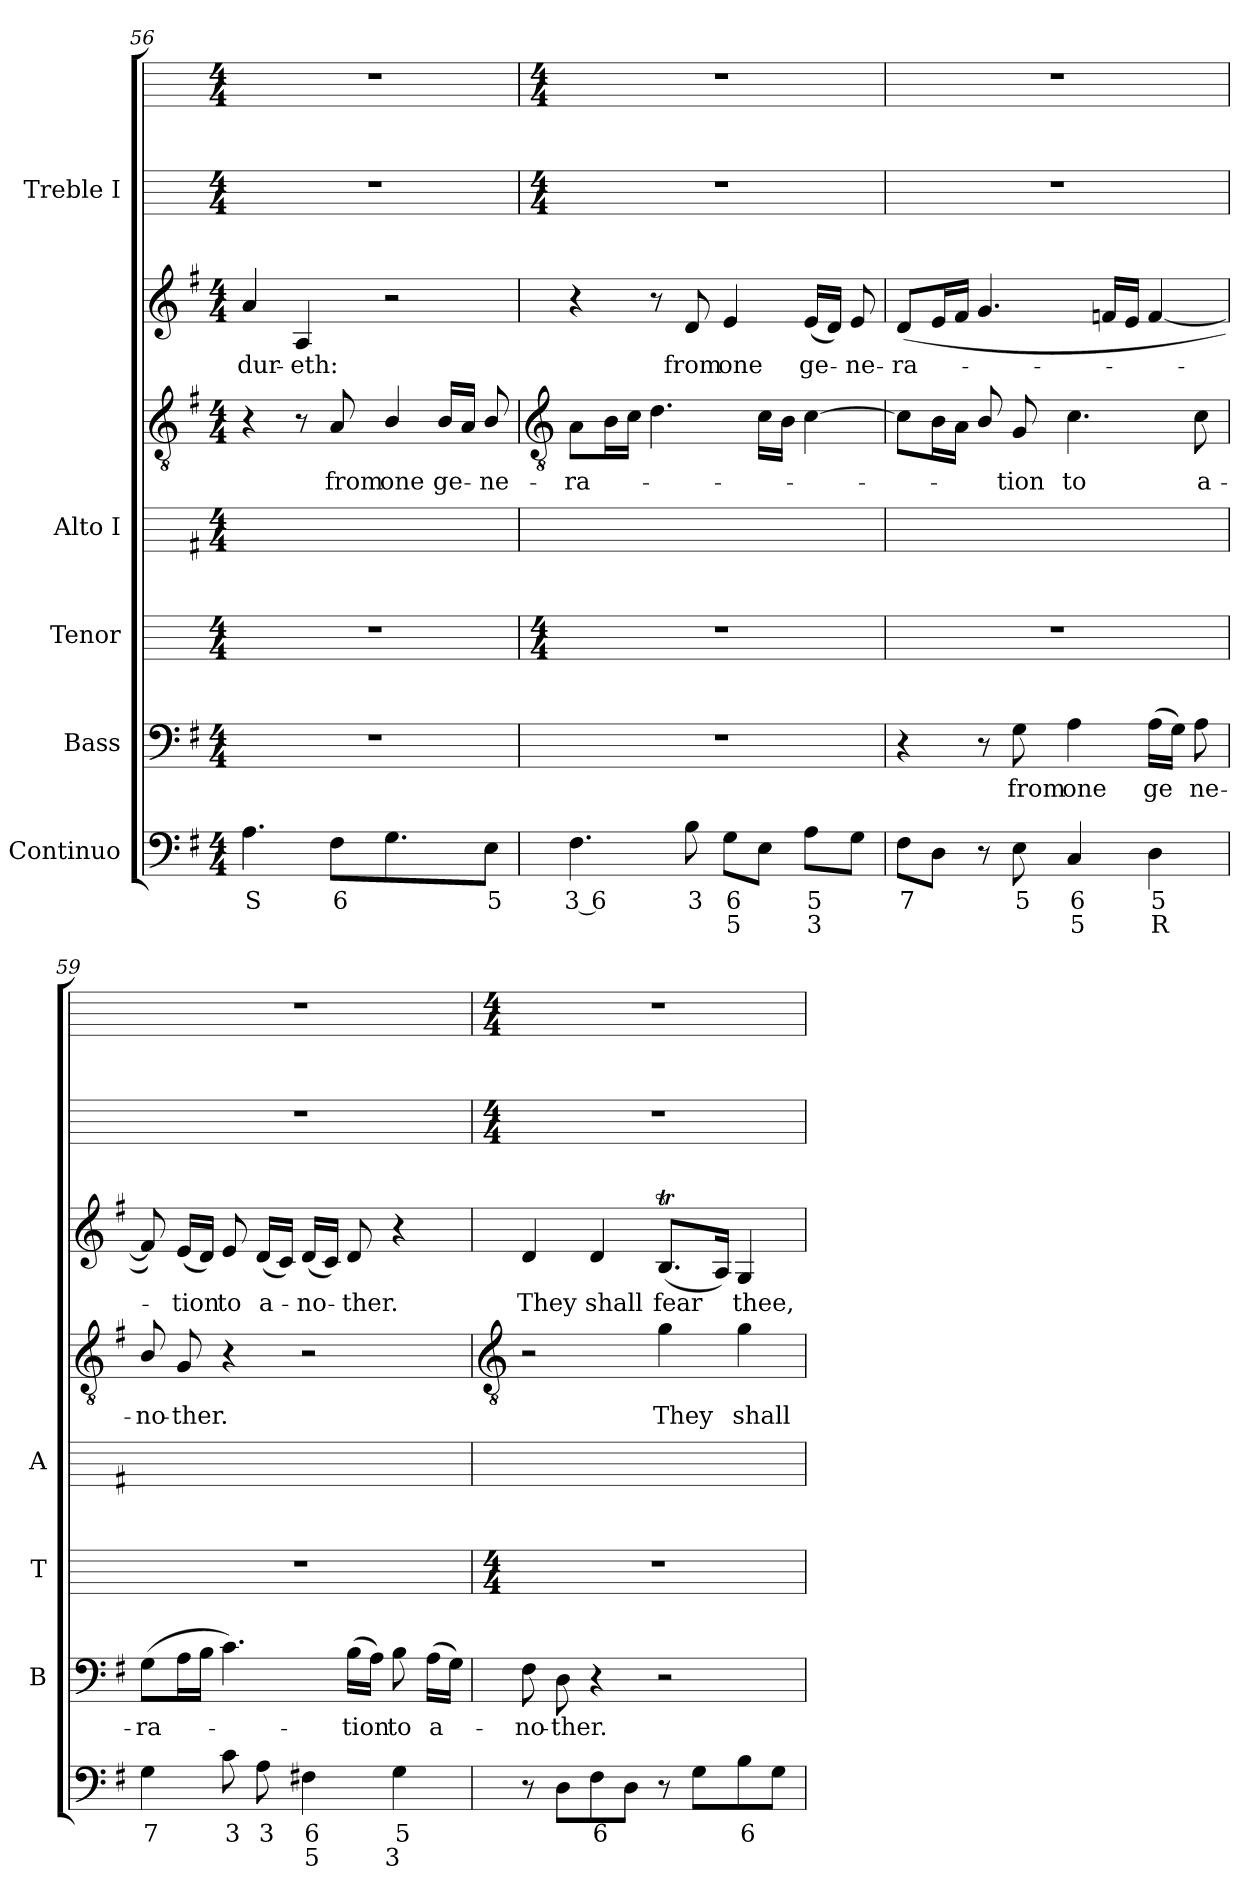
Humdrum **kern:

**kern	**text	**text	**kern	**text	**kern	**kern	**kern	**text	**kern	**text	**kern	**kern
*part5	*part5	*part5	*part4	*part4	*part3	*part2	*part2	*part2	*part2	*part2	*part1	*part1
*staff8	*staff8	*staff8	*staff7	*staff7	*staff6	*staff5	*staff4	*staff4	*staff3	*staff3	*staff2	*staff1
*I"Continuo	*	*	*I"Bass	*	*I"Tenor	*I"Alto I	*	*	*	*	*I"Treble I	*
*	*	*	*I'B	*	*I'T	*I'A	*	*	*	*	*	*
*clefF4	*	*	*clefF4	*	*	*	*clefGv2	*	*clefG2	*	*	*
*k[f#]	*	*	*k[f#]	*	*	*k[f#]	*k[f#]	*	*k[f#]	*	*	*
*G:	*	*	*G:	*	*	*G:	*G:	*	*G:	*	*	*
*M4/4	*	*	*M4/4	*	*M4/4	*M4/4	*M4/4	*	*M4/4	*	*M4/4	*M4/4
=56	=56	=56	=56	=56	=56	=56	=56	=56	=56	=56	=56	=56
!	!LO:LY:b	!	!	!	!	!	!	!	!	!LO:LY:b	!	!
4.A	S	.	1r	.	1r	1ryy	4r	.	4a	-dur-	1r	1r
!	!	!	!	!	!	!	!	!	!	!LO:LY:b	!	!
.	.	.	.	.	.	.	8r	.	4A	-eth:	.	.
!	!LO:LY:b	!	!	!	!	!	!	!LO:LY:b	!	!	!	!
8F#L	6	.	.	.	.	.	8A	from	.	.	.	.
!	!	!	!	!	!	!	!	!LO:LY:b	!	!	!	!
4.G	.	.	.	.	.	.	4B/	one	2r	.	.	.
!	!	!	!	!	!	!	!	!LO:LY:b	!	!	!	!
.	.	.	.	.	.	.	16BLL	ge-	.	.	.	.
.	.	.	.	.	.	.	16AJJ	.	.	.	.	.
!	!LO:LY:b	!	!	!	!	!	!	!LO:LY:b	!	!	!	!
8EJ	5	.	.	.	.	.	8B/	ne-	.	.	.	.
!!LO:LB:g=z
=57	=57	=57	=57	=57	=57	=57	=57	=57	=57	=57	=57	=57
*	*	*	*	*	*	*	*clefGv2	*	*	*	*	*
*	*	*	*	*	*M4/4	*	*	*	*	*	*M4/4	*M4/4
!	!LO:LY:b	!	!	!	!	!	!	!LO:LY:b	!	!	!	!
4.F#	3 6	.	1r	.	1r	1ryy	8AL	-ra-	4r	.	1r	1r
.	.	.	.	.	.	.	16BL	.	.	.	.	.
.	.	.	.	.	.	.	16cJJ	.	.	.	.	.
.	.	.	.	.	.	.	4.d	.	8r	.	.	.
!	!LO:LY:b	!	!	!	!	!	!	!	!	!LO:LY:b	!	!
8B	3	.	.	.	.	.	.	.	8d	-from	.	.
!	!LO:LY:b	!LO:LY:b	!	!	!	!	!	!	!	!LO:LY:b	!	!
8GL	6	5	.	.	.	.	.	.	4e	one	.	.
8EJ	.	.	.	.	.	.	16cLL	.	.	.	.	.
.	.	.	.	.	.	.	16BJJ	.	.	.	.	.
!	!LO:LY:b	!LO:LY:b	!	!	!	!	!	!	!	!LO:LY:b	!	!
8AL	5	3	.	.	.	.	[4c	.	(<16eLL	ge-	.	.
.	.	.	.	.	.	.	.	.	16dJJ)	.	.	.
!	!	!	!	!	!	!	!	!	!	!LO:LY:b	!	!
8GJ	.	.	.	.	.	.	.	.	8e	ne-	.	.
=58	=58	=58	=58	=58	=58	=58	=58	=58	=58	=58	=58	=58
!	!LO:LY:b	!	!	!	!	!	!	!	!	!LO:LY:b	!	!
8F#L	7	.	4r	.	1r	1ryy	8cL]	.	(<8dL	ra-	1r	1r
8DJ	.	.	.	.	.	.	16BL	.	16eL	.	.	.
.	.	.	.	.	.	.	16AJJ	.	16f#JJ	.	.	.
8r	.	.	8r	.	.	.	8B/	.	4.g	.	.	.
!	!LO:LY:b	!	!	!LO:LY:b	!	!	!	!LO:LY:b	!	!	!	!
8E	5	.	8G	from	.	.	8G	tion	.	.	.	.
!	!LO:LY:b	!LO:LY:b	!	!LO:LY:b	!	!	!	!LO:LY:b	!	!	!	!
4C	6	5	4A	one	.	.	4.c	to	.	.	.	.
.	.	.	.	.	.	.	.	.	16fnLL	.	.	.
.	.	.	.	.	.	.	.	.	16eJJ	.	.	.
!	!LO:LY:b	!LO:LY:b	!	!LO:LY:b	!	!	!	!	!	!	!	!
4D	5	R	(>16ALL	ge	.	.	.	.	[4f	.	.	.
.	.	.	16GJJ)	.	.	.	.	.	.	.	.	.
!	!	!	!	!LO:LY:b	!	!	!	!LO:LY:b	!	!	!	!
.	.	.	8A	ne-	.	.	8c	a-	.	.	.	.
=59	=59	=59	=59	=59	=59	=59	=59	=59	=59	=59	=59	=59
!	!LO:LY:b	!	!	!LO:LY:b	!	!	!	!LO:LY:b	!	!	!	!
4G	7	.	(>8GL	-ra-	1r	1ryy	8B/	no-	8f])	.	1r	1r
!	!	!	!	!	!	!	!	!LO:LY:b	!	!LO:LY:b	!	!
.	.	.	16AL	.	.	.	8G	-ther.	(<16eLL	-tion	.	.
.	.	.	16BJJ	.	.	.	.	.	16dJJ)	.	.	.
!	!LO:LY:b	!	!	!	!	!	!	!	!	!LO:LY:b	!	!
8c	3	.	4.c)	.	.	.	4r	.	8e	to	.	.
!	!LO:LY:b	!	!	!	!	!	!	!	!	!LO:LY:b	!	!
8A	3	.	.	.	.	.	.	.	(<16dLL	a-	.	.
.	.	.	.	.	.	.	.	.	16cJJ)	.	.	.
!	!LO:LY:b	!LO:LY:b	!	!	!	!	!	!	!	!LO:LY:b	!	!
4F#X	6	5	.	.	.	.	2r	.	(<16dLL	no-	.	.
.	.	.	.	.	.	.	.	.	16cJJ)	.	.	.
!	!	!	!	!LO:LY:b	!	!	!	!	!	!LO:LY:b	!	!
.	.	.	(>16BLL	tion	.	.	.	.	8d	ther.	.	.
.	.	.	16AJJ)	.	.	.	.	.	.	.	.	.
!	!LO:LY:b	!LO:LY:b	!	!LO:LY:b	!	!	!	!	!	!	!	!
4G	5	3	8B	to	.	.	.	.	4r	.	.	.
!	!	!	!	!LO:LY:b	!	!	!	!	!	!	!	!
.	.	.	(>16ALL	a-	.	.	.	.	.	.	.	.
.	.	.	16GJJ)	.	.	.	.	.	.	.	.	.
!!LO:LB:g=z
=60	=60	=60	=60	=60	=60	=60	=60	=60	=60	=60	=60	=60
*	*	*	*	*	*	*	*clefGv2	*	*	*	*	*
*	*	*	*	*	*M4/4	*	*	*	*	*	*M4/4	*M4/4
!	!	!	!	!LO:LY:b	!	!	!	!	!	!LO:LY:b	!	!
8r	.	.	8F#	no-	1r	1ryy	2r	.	4d	They	1r	1r
!	!	!	!	!LO:LY:b	!	!	!	!	!	!	!	!
8DL	.	.	8D	-ther.	.	.	.	.	.	.	.	.
!	!LO:LY:b	!	!	!	!	!	!	!	!	!LO:LY:b	!	!
8F#	6	.	4r	.	.	.	.	.	4d	shall	.	.
8DJ	.	.	.	.	.	.	.	.	.	.	.	.
!	!	!	!	!	!	!	!	!LO:LY:b	!	!LO:LY:b	!	!
8r	.	.	2r	.	.	.	4g	They	(<8.BtL	fear	.	.
8GL	.	.	.	.	.	.	.	.	.	.	.	.
.	.	.	.	.	.	.	.	.	16AJ)	.	.	.
!	!LO:LY:b	!	!	!	!	!	!	!LO:LY:b	!	!LO:LY:b	!	!
8B	6	.	.	.	.	.	4g	shall	4G	thee,	.	.
8GJ	.	.	.	.	.	.	.	.	.	.	.	.
=	=	=	=	=	=	=	=	=	=	=	=	=
*-	*-	*-	*-	*-	*-	*-	*-	*-	*-	*-	*-	*-
